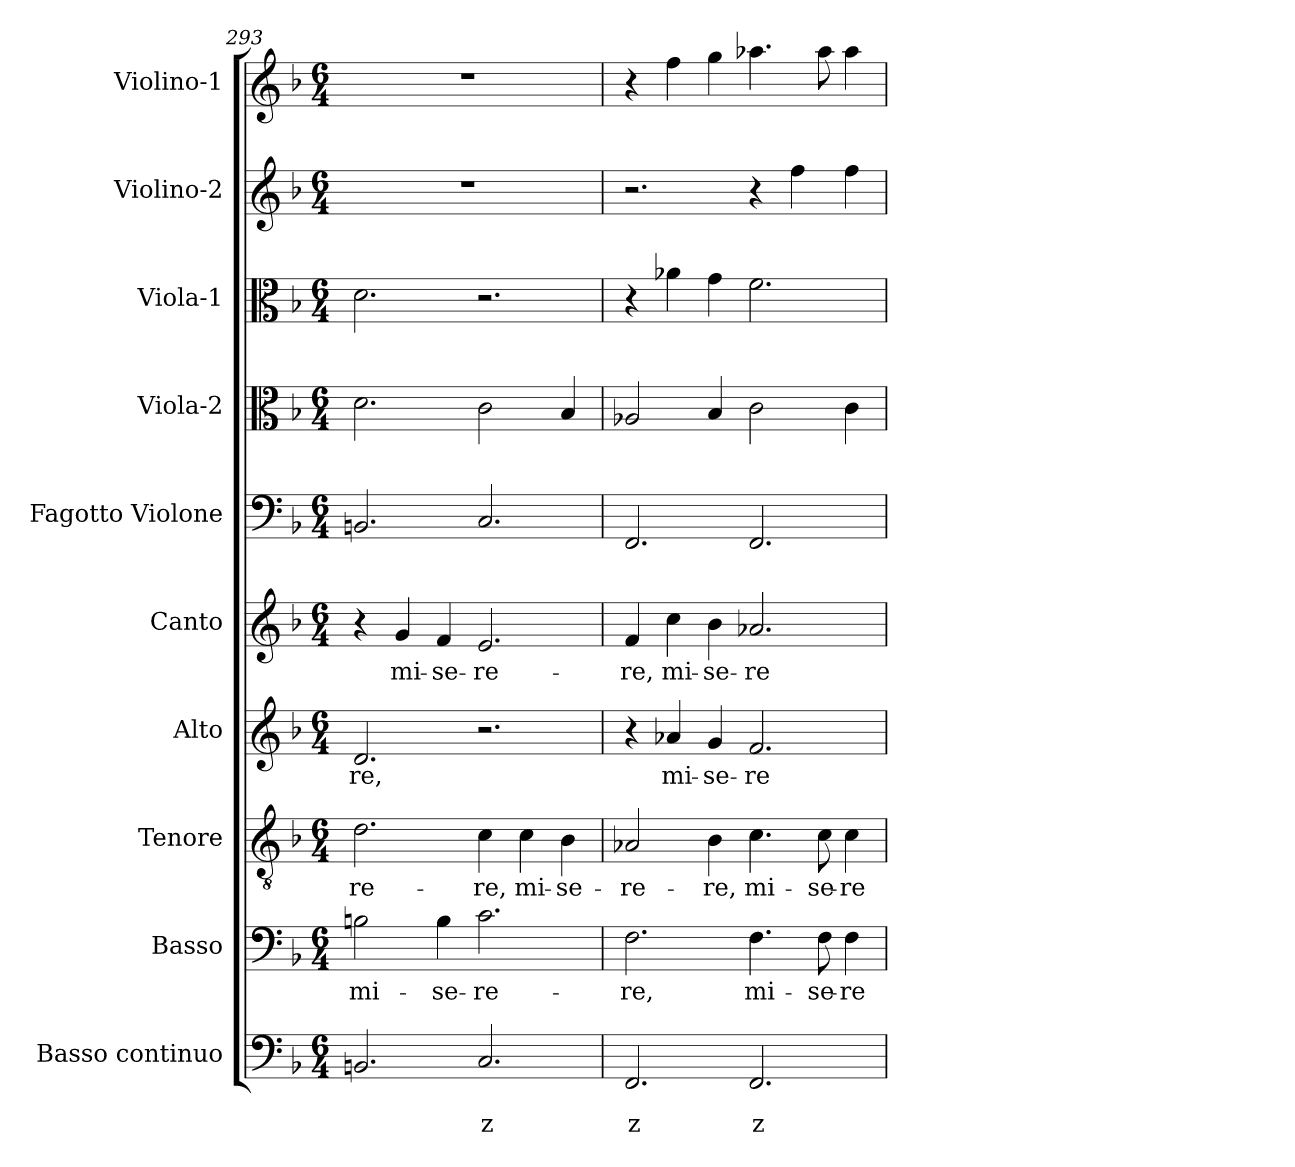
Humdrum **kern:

**kern	**text	**text	**kern	**text	**kern	**text	**kern	**text	**kern	**text	**kern	**kern	**kern	**kern	**kern
*part10	*part10	*part10	*part9	*part9	*part8	*part8	*part7	*part7	*part6	*part6	*part5	*part4	*part3	*part2	*part1
*staff10	*staff10	*staff10	*staff9	*staff9	*staff8	*staff8	*staff7	*staff7	*staff6	*staff6	*staff5	*staff4	*staff3	*staff2	*staff1
*I"Basso continuo	*	*	*I"Basso	*	*I"Tenore	*	*I"Alto	*	*I"Canto	*	*I"Fagotto Violone	*I"Viola-2	*I"Viola-1	*I"Violino-2	*I"Violino-1
*clefF4	*	*	*clefF4	*	*clefGv2	*	*clefG2	*	*clefG2	*	*clefF4	*clefC3	*clefC3	*clefG2	*clefG2
*k[b-]	*	*	*k[b-]	*	*k[b-]	*	*k[b-]	*	*k[b-]	*	*k[b-]	*k[b-]	*k[b-]	*k[b-]	*k[b-]
*F:	*	*	*F:	*	*F:	*	*F:	*	*F:	*	*F:	*F:	*F:	*F:	*F:
*M6/4	*	*	*M6/4	*	*M6/4	*	*M6/4	*	*M6/4	*	*M6/4	*M6/4	*M6/4	*M6/4	*M6/4
=293	=293	=293	=293	=293	=293	=293	=293	=293	=293	=293	=293	=293	=293	=293	=293
!	!	!	!	!LO:LY:b	!	!	!	!	!	!	!	!	!	!	!
!	!	!	!	!	!	!LO:LY:b	!	!	!	!	!	!	!	!	!
!	!	!	!	!	!	!	!	!LO:LY:b	!	!	!	!	!	!	!
2.BBn/	.	.	2Bn\	mi-	2.d\	-re-	2.d/	-re,	4r	.	2.BBn/	2.d\	2.d\	1.r	1.r
!	!	!	!	!	!	!	!	!	!	!LO:LY:b	!	!	!	!	!
.	.	.	.	.	.	.	.	.	4g/	mi-	.	.	.	.	.
!	!	!	!	!LO:LY:b	!	!	!	!	!	!	!	!	!	!	!
!	!	!	!	!	!	!	!	!	!	!LO:LY:b	!	!	!	!	!
.	.	.	4B\	-se-	.	.	.	.	4f/	-se-	.	.	.	.	.
!	!	!LO:LY:b	!	!	!	!	!	!	!	!	!	!	!	!	!
!	!	!	!	!LO:LY:b	!	!	!	!	!	!	!	!	!	!	!
!	!	!	!	!	!	!LO:LY:b	!	!	!	!	!	!	!	!	!
!	!	!	!	!	!	!	!	!	!	!LO:LY:b	!	!	!	!	!
2.C/	.	z	2.c\	-re-	4c\	-re,	2.r	.	2.e/	-re-	2.C/	2c\	2.r	.	.
!	!	!	!	!	!	!LO:LY:b	!	!	!	!	!	!	!	!	!
.	.	.	.	.	4c\	mi-	.	.	.	.	.	.	.	.	.
!	!	!	!	!	!	!LO:LY:b	!	!	!	!	!	!	!	!	!
.	.	.	.	.	4B-\	-se-	.	.	.	.	.	4B-/	.	.	.
=294	=294	=294	=294	=294	=294	=294	=294	=294	=294	=294	=294	=294	=294	=294	=294
!	!	!LO:LY:b	!	!	!	!	!	!	!	!	!	!	!	!	!
!	!	!	!	!LO:LY:b	!	!	!	!	!	!	!	!	!	!	!
!	!	!	!	!	!	!LO:LY:b	!	!	!	!	!	!	!	!	!
!	!	!	!	!	!	!	!	!	!	!LO:LY:b	!	!	!	!	!
2.FF/	.	z	2.F\	-re,	2A-X/	-re-	4r	.	4f/	-re,	2.FF/	2A-X/	4r	2.r	4r
!	!	!	!	!	!	!	!	!LO:LY:b	!	!	!	!	!	!	!
!	!	!	!	!	!	!	!	!	!	!LO:LY:b	!	!	!	!	!
.	.	.	.	.	.	.	4a-X/	mi-	4cc\	mi-	.	.	4a-X\	.	4ff\
!	!	!	!	!	!	!LO:LY:b	!	!	!	!	!	!	!	!	!
!	!	!	!	!	!	!	!	!LO:LY:b	!	!	!	!	!	!	!
!	!	!	!	!	!	!	!	!	!	!LO:LY:b	!	!	!	!	!
.	.	.	.	.	4B-\	-re,	4g/	-se-	4b-\	-se-	.	4B-/	4g\	.	4gg\
!	!	!LO:LY:b	!	!	!	!	!	!	!	!	!	!	!	!	!
!	!	!	!	!LO:LY:b	!	!	!	!	!	!	!	!	!	!	!
!	!	!	!	!	!	!LO:LY:b	!	!	!	!	!	!	!	!	!
!	!	!	!	!	!	!	!	!LO:LY:b	!	!	!	!	!	!	!
!	!	!	!	!	!	!	!	!	!	!LO:LY:b	!	!	!	!	!
2.FF/	.	z	4.F\	mi-	4.c\	mi-	2.f/	-re-	2.a-X/	-re-	2.FF/	2c\	2.f\	4r	4.aa-X\
.	.	.	.	.	.	.	.	.	.	.	.	.	.	4ff\	.
!	!	!	!	!LO:LY:b	!	!	!	!	!	!	!	!	!	!	!
!	!	!	!	!	!	!LO:LY:b	!	!	!	!	!	!	!	!	!
.	.	.	8F\	-se-	8c\	-se-	.	.	.	.	.	.	.	.	8aa-\
!	!	!	!	!LO:LY:b	!	!	!	!	!	!	!	!	!	!	!
!	!	!	!	!	!	!LO:LY:b	!	!	!	!	!	!	!	!	!
.	.	.	4F\	-re-	4c\	-re-	.	.	.	.	.	4c\	.	4ff\	4aa-\
=	=	=	=	=	=	=	=	=	=	=	=	=	=	=	=
*-	*-	*-	*-	*-	*-	*-	*-	*-	*-	*-	*-	*-	*-	*-	*-
